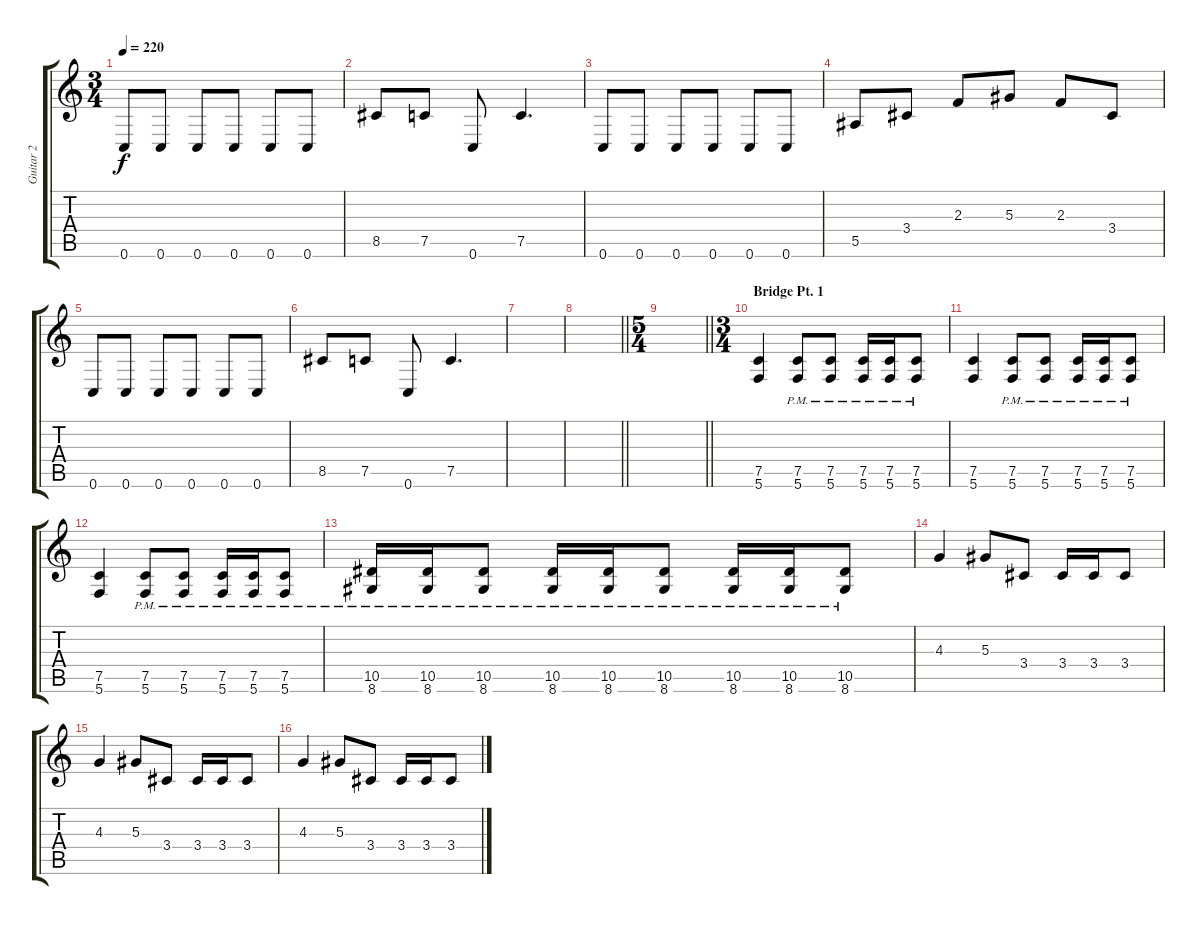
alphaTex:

\track ("Guitar 2" "Guitar 2") {instrument distortionguitar}
\staff {score tabs}
\tuning (C4 G3 Eb3 Bb2 F2 C2) {hide}
\ts (3 4)
\tempo 220
\clef g2
\ks c
0.6.8{dy f} 0.6.8 0.6.8 0.6.8 0.6.8 0.6.8 |
8.5.8 7.5.8 0.6.8 7.5.4{d} |
0.6.8 0.6.8 0.6.8 0.6.8 0.6.8 0.6.8 |
5.5.8 3.4.8 2.3.8 5.3.8 2.3.8 3.4.8 |
0.6.8 0.6.8 0.6.8 0.6.8 0.6.8 0.6.8 |
8.5.8 7.5.8 0.6.8 7.5.4{d} |
|
\barLineRight lightlight
|
\ts (5 4)
\barLineRight lightlight
|
\ts (3 4)
\section ("" "Bridge Pt. 1")
(7.5 5.6).4 (7.5{pm} 5.6{pm}).8 (7.5{pm} 5.6{pm}).8 (7.5{pm} 5.6{pm}).16 (7.5{pm} 5.6{pm}).16 (7.5{pm} 5.6{pm}).8 |
(7.5 5.6).4 (7.5{pm} 5.6{pm}).8 (7.5{pm} 5.6{pm}).8 (7.5{pm} 5.6{pm}).16 (7.5{pm} 5.6{pm}).16 (7.5{pm} 5.6{pm}).8 |
(7.5 5.6).4 (7.5{pm} 5.6{pm}).8 (7.5{pm} 5.6{pm}).8 (7.5{pm} 5.6{pm}).16 (7.5{pm} 5.6{pm}).16 (7.5{pm} 5.6{pm}).8 |
(10.5{pm} 8.6{pm}).16 (10.5{pm} 8.6{pm}).16 (10.5{pm} 8.6{pm}).8 (10.5{pm} 8.6{pm}).16 (10.5{pm} 8.6{pm}).16 (10.5{pm} 8.6{pm}).8 (10.5{pm} 8.6{pm}).16 (10.5{pm} 8.6{pm}).16 (10.5{pm} 8.6{pm}).8 |
4.3.4 5.3.8 3.4.8 3.4.16 3.4.16 3.4.8 |
4.3.4 5.3.8 3.4.8 3.4.16 3.4.16 3.4.8 |
4.3.4 5.3.8 3.4.8 3.4.16 3.4.16 3.4.8
